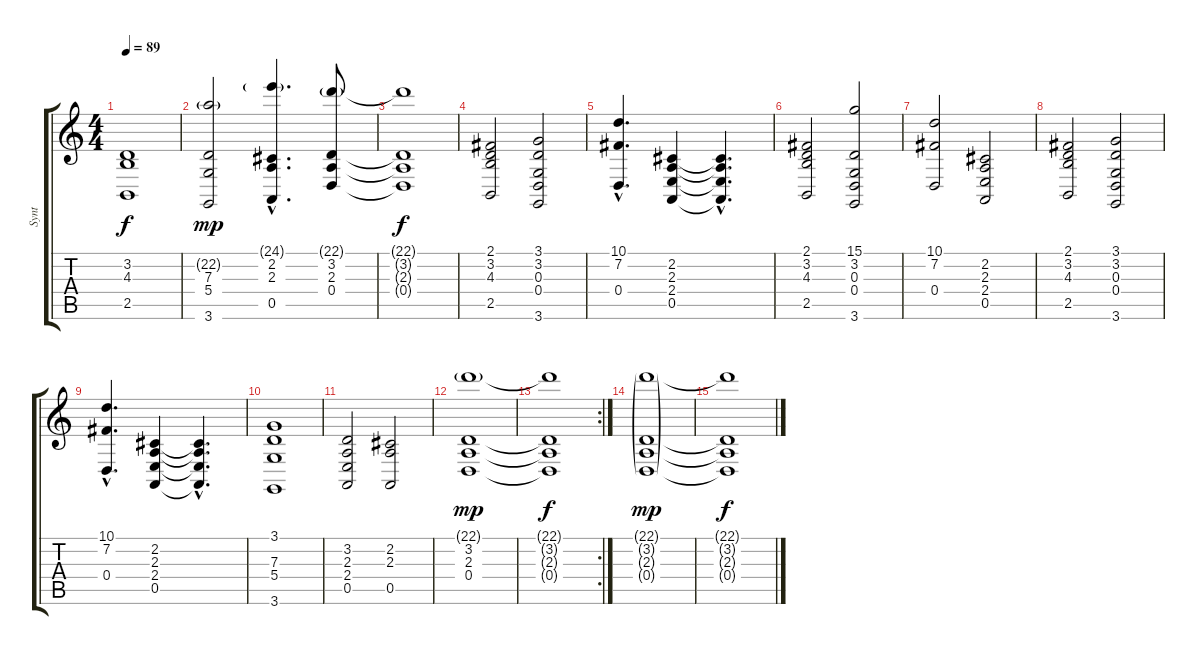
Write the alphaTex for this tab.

\track ("Synt" "Synt") {instrument stringensemble1}
\staff {score tabs}
\tuning (E4 B3 G3 D3 A2 E2) {hide}
\ts (4 4)
\tempo 89
\clef g2
\ks c
(3.2 4.3 2.5).1{dy f} |
(22.2{g} 7.3 5.4 3.6).2{dy mp} (24.1{g hac} 2.2{hac} 2.3{hac} 0.5{hac}).4{d} (22.1{g} 3.2 2.3 0.4).8 |
(22.1{t} 3.2{t} 2.3{t} 0.4{t}).1{dy f} |
(2.1 3.2 4.3 2.5).2 (3.1 3.2 0.3 0.4 3.6).2 |
(10.1{hac} 7.2{hac} 0.4{hac}).4{d} (2.2 2.3 2.4 0.5).4 (2.2{hac t} 2.3{hac t} 2.4{hac t} 0.5{hac t}).4{d} |
(2.1 3.2 4.3 2.5).2 (15.1 3.2 0.3 0.4 3.6).2 |
(10.1 7.2 0.4).2 (2.2 2.3 2.4 0.5).2 |
(2.1 3.2 4.3 2.5).2 (3.1 3.2 0.3 0.4 3.6).2 |
(10.1{hac} 7.2{hac} 0.4{hac}).4{d} (2.2 2.3 2.4 0.5).4 (2.2{hac t} 2.3{hac t} 2.4{hac t} 0.5{hac t}).4{d} |
(3.1 7.3 5.4 3.6).1 |
(3.2 2.3 2.4 0.5).2 (2.2 2.3 0.5).2 |
(22.1{g} 3.2 2.3 0.4).1{dy mp} |
\rc 2
(22.1{t} 3.2{t} 2.3{t} 0.4{t}).1{dy f} |
(22.1{g} 3.2{g} 2.3{g} 0.4{g}).1{dy mp volume 0} |
(22.1{t} 3.2{t} 2.3{t} 0.4{t}).1{dy f}
